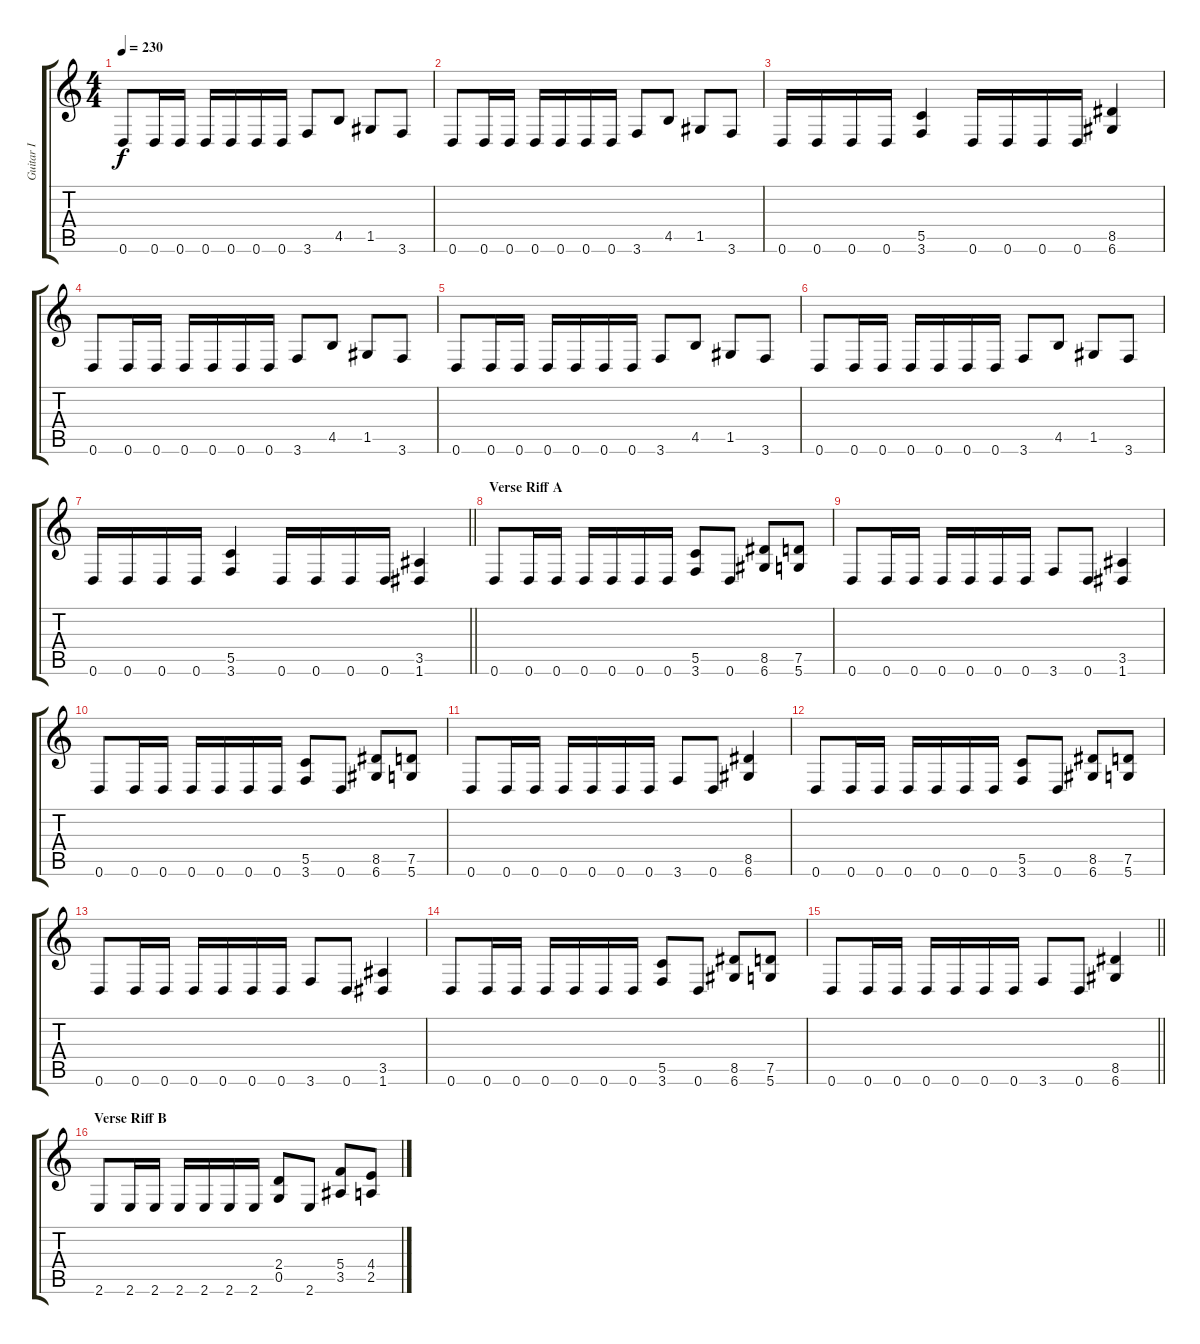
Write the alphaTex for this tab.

\track ("Guitar I" "Guitar I") {instrument distortionguitar}
\staff {score tabs}
\tuning (D4 A3 F3 C3 G2 D2) {hide}
\ts (4 4)
\tempo 230
\clef g2
\ks c
0.6.8{dy f} 0.6.16 0.6.16 0.6.16 0.6.16 0.6.16 0.6.16 3.6.8 4.5.8 1.5.8 3.6.8 |
0.6.8 0.6.16 0.6.16 0.6.16 0.6.16 0.6.16 0.6.16 3.6.8 4.5.8 1.5.8 3.6.8 |
0.6.16 0.6.16 0.6.16 0.6.16 (5.5 3.6).4 0.6.16 0.6.16 0.6.16 0.6.16 (8.5 6.6).4 |
0.6.8 0.6.16 0.6.16 0.6.16 0.6.16 0.6.16 0.6.16 3.6.8 4.5.8 1.5.8 3.6.8 |
0.6.8 0.6.16 0.6.16 0.6.16 0.6.16 0.6.16 0.6.16 3.6.8 4.5.8 1.5.8 3.6.8 |
0.6.8 0.6.16 0.6.16 0.6.16 0.6.16 0.6.16 0.6.16 3.6.8 4.5.8 1.5.8 3.6.8 |
\barLineRight lightlight
0.6.16 0.6.16 0.6.16 0.6.16 (5.5 3.6).4 0.6.16 0.6.16 0.6.16 0.6.16 (3.5 1.6).4 |
\section ("" "Verse Riff A")
0.6.8 0.6.16 0.6.16 0.6.16 0.6.16 0.6.16 0.6.16 (5.5 3.6).8 0.6.8 (8.5 6.6).8 (7.5 5.6).8 |
0.6.8 0.6.16 0.6.16 0.6.16 0.6.16 0.6.16 0.6.16 3.6.8 0.6.8 (3.5 1.6).4 |
0.6.8 0.6.16 0.6.16 0.6.16 0.6.16 0.6.16 0.6.16 (5.5 3.6).8 0.6.8 (8.5 6.6).8 (7.5 5.6).8 |
0.6.8 0.6.16 0.6.16 0.6.16 0.6.16 0.6.16 0.6.16 3.6.8 0.6.8 (8.5 6.6).4 |
0.6.8 0.6.16 0.6.16 0.6.16 0.6.16 0.6.16 0.6.16 (5.5 3.6).8 0.6.8 (8.5 6.6).8 (7.5 5.6).8 |
0.6.8 0.6.16 0.6.16 0.6.16 0.6.16 0.6.16 0.6.16 3.6.8 0.6.8 (3.5 1.6).4 |
0.6.8 0.6.16 0.6.16 0.6.16 0.6.16 0.6.16 0.6.16 (5.5 3.6).8 0.6.8 (8.5 6.6).8 (7.5 5.6).8 |
\barLineRight lightlight
0.6.8 0.6.16 0.6.16 0.6.16 0.6.16 0.6.16 0.6.16 3.6.8 0.6.8 (8.5 6.6).4 |
\section ("" "Verse Riff B")
2.6.8 2.6.16 2.6.16 2.6.16 2.6.16 2.6.16 2.6.16 (2.4 0.5).8 2.6.8 (5.4 3.5).8 (4.4 2.5).8
